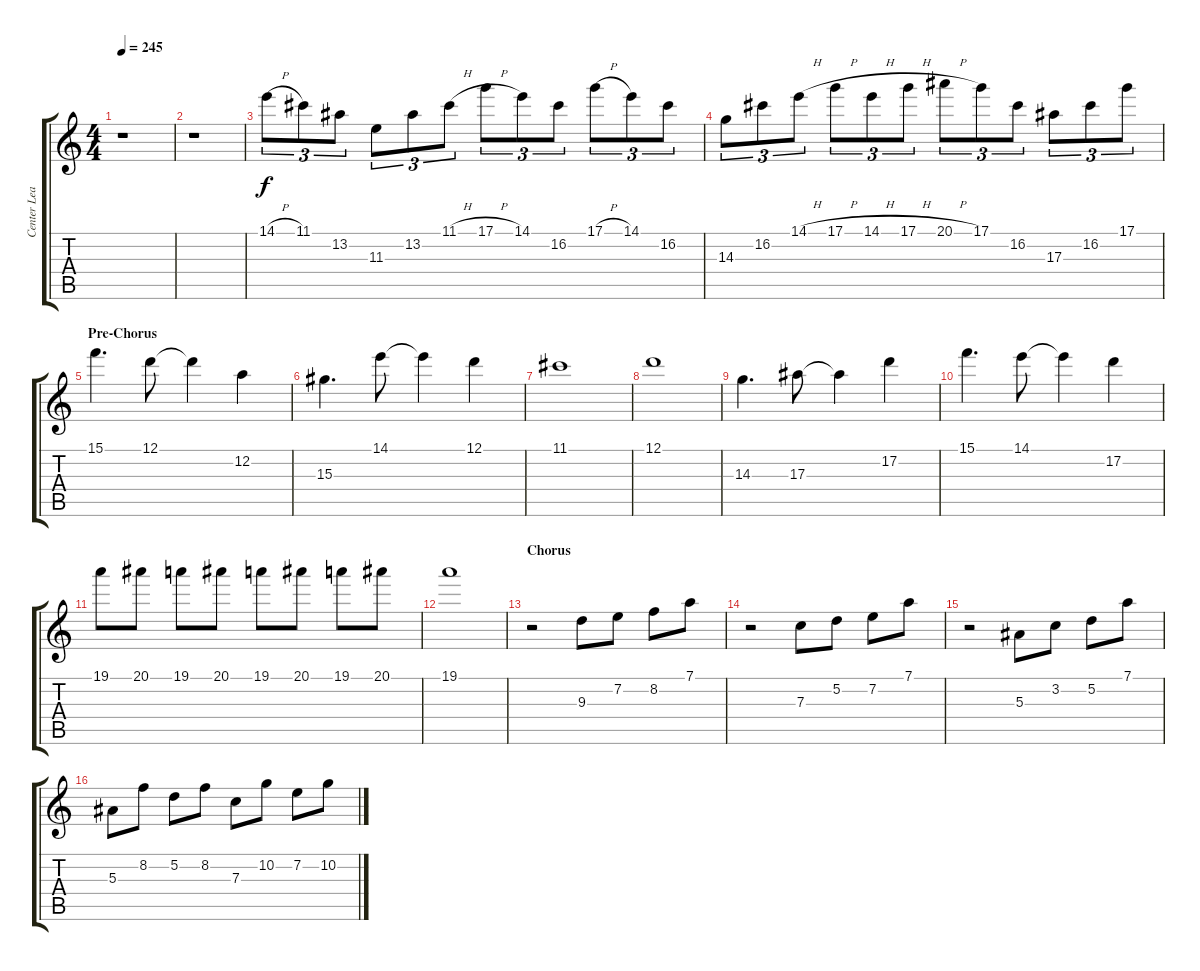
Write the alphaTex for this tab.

\track ("Center Lead" "Center Lea") {instrument overdrivenguitar}
\staff {score tabs}
\tuning (D4 A3 F3 C3 G2 D2) {hide}
\ts (4 4)
\tempo 245
\clef g2
\ks aminor
r.1{dy f} |
r.1 |
14.1{h}.8{tu (3 2)} 11.1.8{tu (3 2)} 13.2.8{tu (3 2)} 11.3.8{tu (3 2)} 13.2.8{tu (3 2)} 11.1{h}.8{tu (3 2)} 17.1{h}.8{tu (3 2)} 14.1.8{tu (3 2)} 16.2.8{tu (3 2)} 17.1{h}.8{tu (3 2)} 14.1.8{tu (3 2)} 16.2.8{tu (3 2)} |
14.3.8{tu (3 2)} 16.2.8{tu (3 2)} 14.1{h}.8{tu (3 2)} 17.1{h}.8{tu (3 2)} 14.1{h}.8{tu (3 2)} 17.1{h}.8{tu (3 2)} 20.1{h}.8{tu (3 2)} 17.1.8{tu (3 2)} 16.2.8{tu (3 2)} 17.3.8{tu (3 2)} 16.2.8{tu (3 2)} 17.1.8{tu (3 2)} |
\section ("" "Pre-Chorus")
15.1.4{d} 12.1.8 12.1{t}.4 12.2.4 |
15.3.4{d} 14.1.8 14.1{t}.4 12.1.4 |
11.1.1 |
12.1.1 |
14.3.4{d} 17.3.8 17.3{t}.4 17.2.4 |
15.1.4{d} 14.1.8 14.1{t}.4 17.2.4 |
19.1.8 20.1.8 19.1.8 20.1.8 19.1.8 20.1.8 19.1.8 20.1.8 |
19.1.1 |
\section ("" "Chorus")
r.2 9.3.8 7.2.8 8.2.8 7.1.8 |
r.2 7.3.8 5.2.8 7.2.8 7.1.8 |
r.2 5.3.8 3.2.8 5.2.8 7.1.8 |
5.3.8 8.2.8 5.2.8 8.2.8 7.3.8 10.2.8 7.2.8 10.2.8
